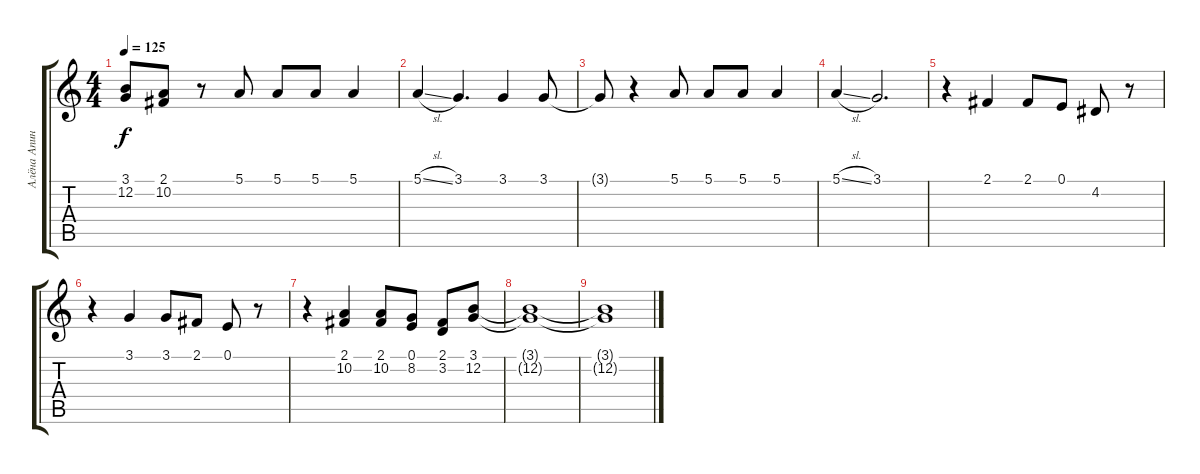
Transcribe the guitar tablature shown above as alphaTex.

\track ("Алёна Апина (вокал)" "Алёна Апин") {instrument lead6voice}
\staff {score tabs}
\tuning (E4 B3 G3 D3 A2 E2) {hide}
\ts (4 4)
\tempo 125
\clef g2
\ks c
(3.1{t} 12.2{t}).8{dy f} (2.1 10.2).8 r.8 5.1.8 5.1.8 5.1.8 5.1.4 |
5.1{sl}.4 3.1.4{d} 3.1.4 3.1.8 |
3.1{t}.8 r.4 5.1.8 5.1.8 5.1.8 5.1.4 |
5.1{sl}.4 3.1.2{d} |
r.4 2.1.4 2.1.8 0.1.8 4.2.8 r.8 |
r.4 3.1.4 3.1.8 2.1.8 0.1.8 r.8 |
r.4 (2.1 10.2).4 (2.1 10.2).8 (0.1 8.2).8 (2.1 3.2).8 (3.1 12.2).8 |
(3.1{t} 12.2{t}).1 |
(3.1{t} 12.2{t}).1
